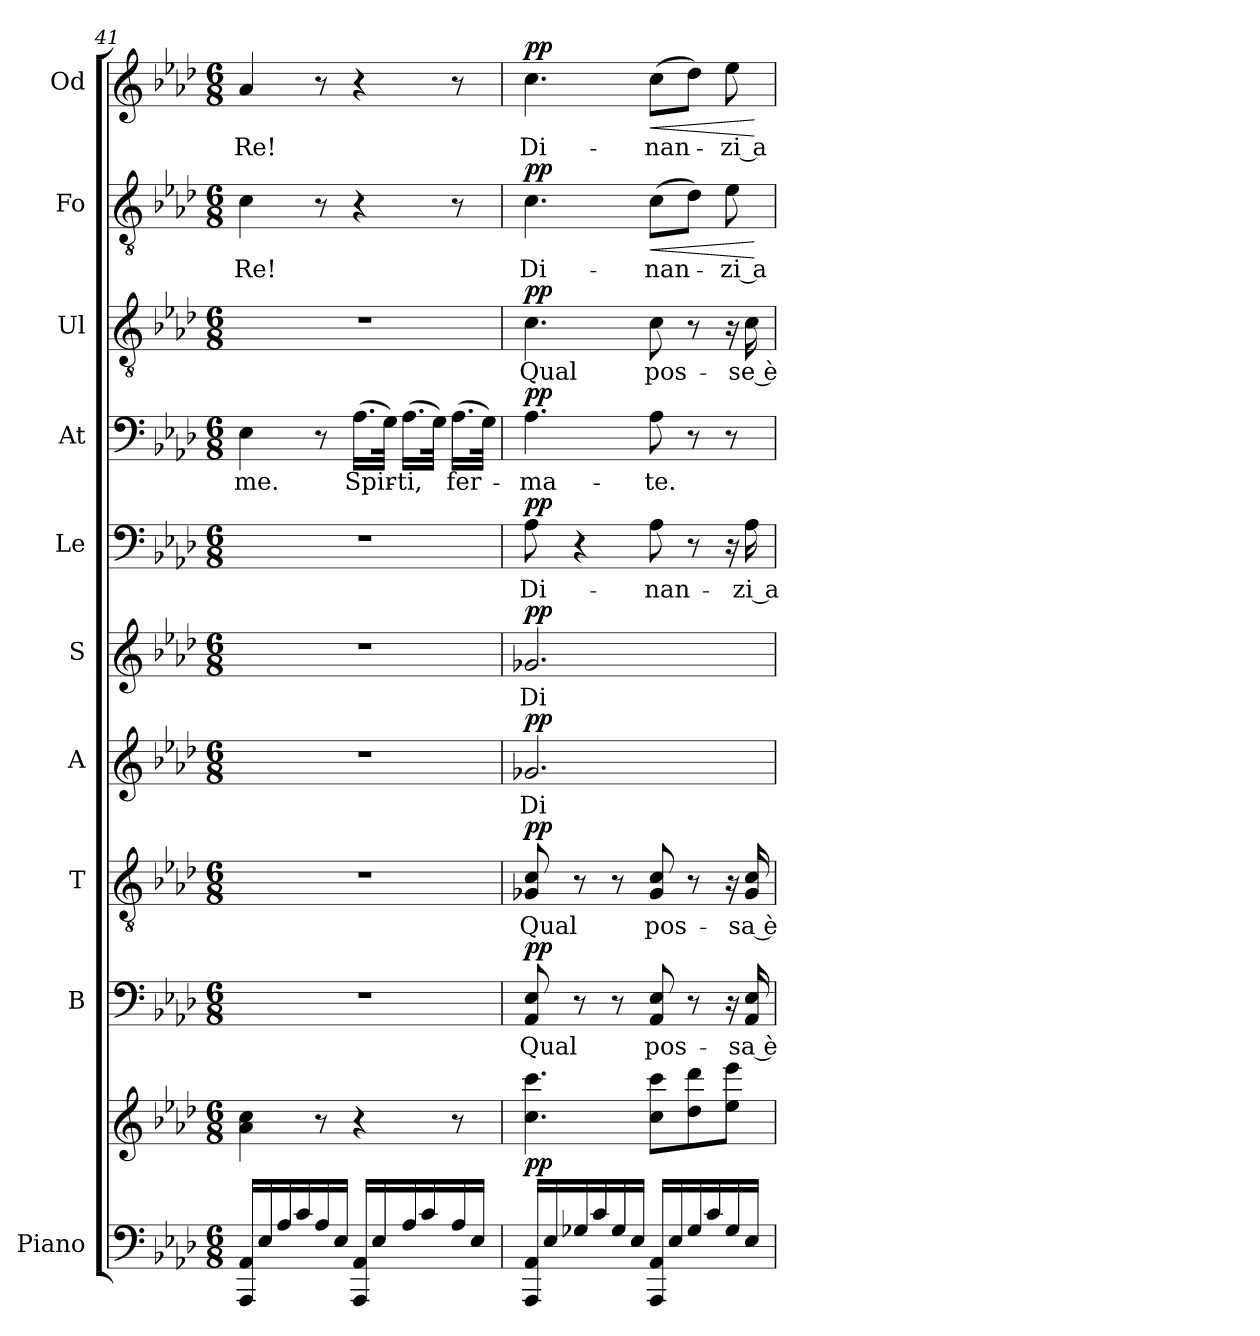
**kern	**kern	**dynam	**kern	**text	**dynam	**kern	**text	**dynam	**kern	**text	**dynam	**kern	**text	**dynam	**kern	**text	**dynam	**kern	**text	**dynam	**kern	**text	**dynam	**kern	**text	**dynam	**kern	**text	**dynam
*part10	*part10	*part10	*part9	*part9	*part9	*part8	*part8	*part8	*part7	*part7	*part7	*part6	*part6	*part6	*part5	*part5	*part5	*part4	*part4	*part4	*part3	*part3	*part3	*part2	*part2	*part2	*part1	*part1	*part1
*staff11	*staff10	*staff10/11	*staff9	*staff9	*staff9	*staff8	*staff8	*staff8	*staff7	*staff7	*staff7	*staff6	*staff6	*staff6	*staff5	*staff5	*staff5	*staff4	*staff4	*staff4	*staff3	*staff3	*staff3	*staff2	*staff2	*staff2	*staff1	*staff1	*staff1
*I"Piano	*	*	*I"B	*	*	*I"T	*	*	*I"A	*	*	*I"S	*	*	*I"Le	*	*	*I"At	*	*	*I"Ul	*	*	*I"Fo	*	*	*I"Od	*	*
*I'Pno	*	*	*I'B	*	*	*I'T	*	*	*I'A	*	*	*I'S	*	*	*I'Le	*	*	*I'At	*	*	*I'Ul	*	*	*I'Fo	*	*	*I'Od	*	*
*clefF4	*clefG2	*	*clefF4	*	*	*clefGv2	*	*	*clefG2	*	*	*clefG2	*	*	*clefF4	*	*	*clefF4	*	*	*clefGv2	*	*	*clefGv2	*	*	*clefG2	*	*
*k[b-e-a-d-]	*k[b-e-a-d-]	*	*k[b-e-a-d-]	*	*	*k[b-e-a-d-]	*	*	*k[b-e-a-d-]	*	*	*k[b-e-a-d-]	*	*	*k[b-e-a-d-]	*	*	*k[b-e-a-d-]	*	*	*k[b-e-a-d-]	*	*	*k[b-e-a-d-]	*	*	*k[b-e-a-d-]	*	*
*M6/8	*M6/8	*	*M6/8	*	*	*M6/8	*	*	*M6/8	*	*	*M6/8	*	*	*M6/8	*	*	*M6/8	*	*	*M6/8	*	*	*M6/8	*	*	*M6/8	*	*
=41	=41	=41	=41	=41	=41	=41	=41	=41	=41	=41	=41	=41	=41	=41	=41	=41	=41	=41	=41	=41	=41	=41	=41	=41	=41	=41	=41	=41	=41
!	!	!	!	!	!	!	!	!	!	!	!	!	!	!	!	!	!	!	!LO:LY:b	!	!	!	!	!	!LO:LY:b	!	!	!LO:LY:b	!
16AAA-/ 16AA-/LL	4a-\ 4cc\	.	2.r	.	.	2.r	.	.	2.r	.	.	2.r	.	.	2.r	.	.	4E-\	me.	.	2.r	.	.	4c\	Re!	.	4a-/	Re!	.
16E-/	.	.	.	.	.	.	.	.	.	.	.	.	.	.	.	.	.	.	.	.	.	.	.	.	.	.	.	.	.
16A-/	.	.	.	.	.	.	.	.	.	.	.	.	.	.	.	.	.	.	.	.	.	.	.	.	.	.	.	.	.
16c/	.	.	.	.	.	.	.	.	.	.	.	.	.	.	.	.	.	.	.	.	.	.	.	.	.	.	.	.	.
16A-/	8r	.	.	.	.	.	.	.	.	.	.	.	.	.	.	.	.	8r	.	.	.	.	.	8r	.	.	8r	.	.
16E-/JJ	.	.	.	.	.	.	.	.	.	.	.	.	.	.	.	.	.	.	.	.	.	.	.	.	.	.	.	.	.
!	!	!	!	!	!	!	!	!	!	!	!	!	!	!	!	!	!	!	!LO:LY:b	!	!	!	!	!	!	!	!	!	!
16AAA-/ 16AA-/LL	4r	.	.	.	.	.	.	.	.	.	.	.	.	.	.	.	.	(>16.A-\LL	Spir-	.	.	.	.	4r	.	.	4r	.	.
16E-/	.	.	.	.	.	.	.	.	.	.	.	.	.	.	.	.	.	.	.	.	.	.	.	.	.	.	.	.	.
.	.	.	.	.	.	.	.	.	.	.	.	.	.	.	.	.	.	32G\JJk)	.	.	.	.	.	.	.	.	.	.	.
!	!	!	!	!	!	!	!	!	!	!	!	!	!	!	!	!	!	!	!LO:LY:b	!	!	!	!	!	!	!	!	!	!
16A-/	.	.	.	.	.	.	.	.	.	.	.	.	.	.	.	.	.	(>16.A-\LL	-ti,	.	.	.	.	.	.	.	.	.	.
16c/	.	.	.	.	.	.	.	.	.	.	.	.	.	.	.	.	.	.	.	.	.	.	.	.	.	.	.	.	.
.	.	.	.	.	.	.	.	.	.	.	.	.	.	.	.	.	.	32G\JJk)	.	.	.	.	.	.	.	.	.	.	.
!	!	!	!	!	!	!	!	!	!	!	!	!	!	!	!	!	!	!	!LO:LY:b	!	!	!	!	!	!	!	!	!	!
16A-/	8r	.	.	.	.	.	.	.	.	.	.	.	.	.	.	.	.	(>16.A-\LL	fer-	.	.	.	.	8r	.	.	8r	.	.
16E-/JJ	.	.	.	.	.	.	.	.	.	.	.	.	.	.	.	.	.	.	.	.	.	.	.	.	.	.	.	.	.
.	.	.	.	.	.	.	.	.	.	.	.	.	.	.	.	.	.	32G\JJk)	.	.	.	.	.	.	.	.	.	.	.
=42	=42	=42	=42	=42	=42	=42	=42	=42	=42	=42	=42	=42	=42	=42	=42	=42	=42	=42	=42	=42	=42	=42	=42	=42	=42	=42	=42	=42	=42
!	!	!LO:DY:b	!	!LO:LY:b	!LO:DY:a	!	!LO:LY:b	!LO:DY:a	!	!LO:LY:b	!LO:DY:a	!	!LO:LY:b	!LO:DY:a	!	!LO:LY:b	!LO:DY:a	!	!LO:LY:b	!LO:DY:a	!	!LO:LY:b	!LO:DY:a	!	!LO:LY:b	!LO:DY:a	!	!LO:LY:b	!LO:DY:a
16AAA-/ 16AA-/LL	4.cc\ 4.ccc\	pp	8AA-/ 8E-!/	Qual	pp	8G-X!/ 8c/	Qual	pp	2.g-X/	Di-	pp	2.g-X/	Di-	pp	8A-\	Di-	pp	4.A-\	-ma-	pp	4.c\	Qual	pp	4.c\	Di-	pp	4.cc\	Di-	pp
16E-/	.	.	.	.	.	.	.	.	.	.	.	.	.	.	.	.	.	.	.	.	.	.	.	.	.	.	.	.	.
16G-X/	.	.	8r	.	.	8r	.	.	.	.	.	.	.	.	4r	.	.	.	.	.	.	.	.	.	.	.	.	.	.
16c/	.	.	.	.	.	.	.	.	.	.	.	.	.	.	.	.	.	.	.	.	.	.	.	.	.	.	.	.	.
16G-/	.	.	8r	.	.	8r	.	.	.	.	.	.	.	.	.	.	.	.	.	.	.	.	.	.	.	.	.	.	.
16E-/JJ	.	.	.	.	.	.	.	.	.	.	.	.	.	.	.	.	.	.	.	.	.	.	.	.	.	.	.	.	.
!	!	!	!	!LO:LY:b	!	!	!LO:LY:b	!	!	!	!	!	!	!	!	!LO:LY:b	!	!	!LO:LY:b	!	!	!LO:LY:b	!	!	!LO:LY:b	!LO:HP:b	!	!LO:LY:b	!LO:HP:b
16AAA-/ 16AA-/LL	8cc\ 8ccc\L	.	8AA-/ 8E-!/	pos-	.	8G-!/ 8c/	pos-	.	.	.	.	.	.	.	8A-\	-nan-	.	8A-\	-te.	.	8c\	pos-	.	(>8c\L	-nan-	<	(>8cc\L	-nan-	<
16E-/	.	.	.	.	.	.	.	.	.	.	.	.	.	.	.	.	.	.	.	.	.	.	.	.	.	.	.	.	.
16G-/	8dd-\ 8ddd-\	.	8r	.	.	8r	.	.	.	.	.	.	.	.	8r	.	.	8r	.	.	8r	.	.	8d-\J)	.	.	8dd-\J)	.	.
16c/	.	.	.	.	.	.	.	.	.	.	.	.	.	.	.	.	.	.	.	.	.	.	.	.	.	.	.	.	.
!	!	!	!	!	!	!	!	!	!	!	!	!	!	!	!	!	!	!	!	!	!	!	!	!	!LO:LY:b	!	!	!LO:LY:b	!
16G-/	8ee-\ 8eee-\J	.	16r	.	.	16r	.	.	.	.	.	.	.	.	16r	.	.	8r	.	.	16r	.	.	8e-\	-zi a	.	8ee-\	-zi a	.
!	!	!	!	!LO:LY:b	!	!	!LO:LY:b	!	!	!	!	!	!	!	!	!LO:LY:b	!	!	!	!	!	!LO:LY:b	!	!	!	!	!	!	!
16E-/JJ	.	.	16AA-/ 16E-!/	-sa è	.	16G-!/ 16c/	-sa è	.	.	.	.	.	.	.	16A-\	-zi a	.	.	.	.	16c\	-se è	.	.	.	.	.	.	.
.	.	.	.	.	.	.	.	.	.	.	.	.	.	.	.	.	.	.	.	.	.	.	.	.	.	[	.	.	[
=	=	=	=	=	=	=	=	=	=	=	=	=	=	=	=	=	=	=	=	=	=	=	=	=	=	=	=	=	=
*-	*-	*-	*-	*-	*-	*-	*-	*-	*-	*-	*-	*-	*-	*-	*-	*-	*-	*-	*-	*-	*-	*-	*-	*-	*-	*-	*-	*-	*-
